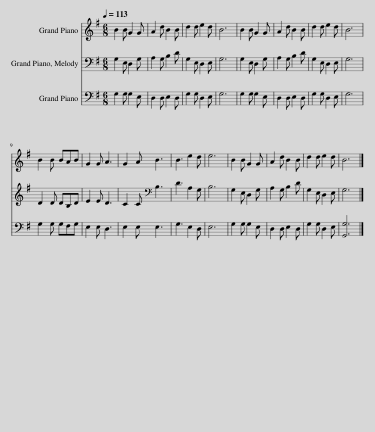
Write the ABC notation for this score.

X:1
%%score 1 2 3
L:1/8
Q:1/4=113
M:6/8
I:linebreak $
K:G
V:1 treble
V:2 bass
V:3 bass
V:1
 B2 B G2 G | A2 d B2 B | d2 d e2 d | B6 | B2 B G2 G | %5
 A2 d B2 B | d2 d e2 d | B6 |$ B2 B BAB | G2 G A3 | %10
 G2 A B3 | B3 e2 d | e6 | B2 B G2 G | A2 d B2 B | %15
 d2 d e2 d | B6 |] %17
V:2
 G,2 E, D,2 G, | A,2 G, B,2 D | G,2 E, D,2 E, | G,6 | G,2 E, D,2 G, | %5
 A,2 G, B,2 D | G,2 E, D,2 E, | G,6 |$ D2 D DB,D | E2 E D3 | %10
 C2 C[K:bass] B,3 | D3 A,2 G, | B,6 | G,2 E, D,2 G, | A,2 G, B,2 D | %15
 G,2 E, D,2 E, | G,6 |] %17
V:3
 G,2 G, G,2 E, | D,2 D, E,2 D, | G,2 G, D,2 E, | G,6 | G,2 G, G,2 E, | %5
 D,2 D, E,2 D, | G,2 G, D,2 E, | G,6 |$ G,2 G, G,F,G, | E,2 E, D,3 | %10
 E,2 E, E,3 | G,3 E,2 D, | E,6 | G,2 G, G,2 E, | D,2 D, E,2 D, | %15
 G,2 G, D,2 E, | [G,,G,]6 |] %17
